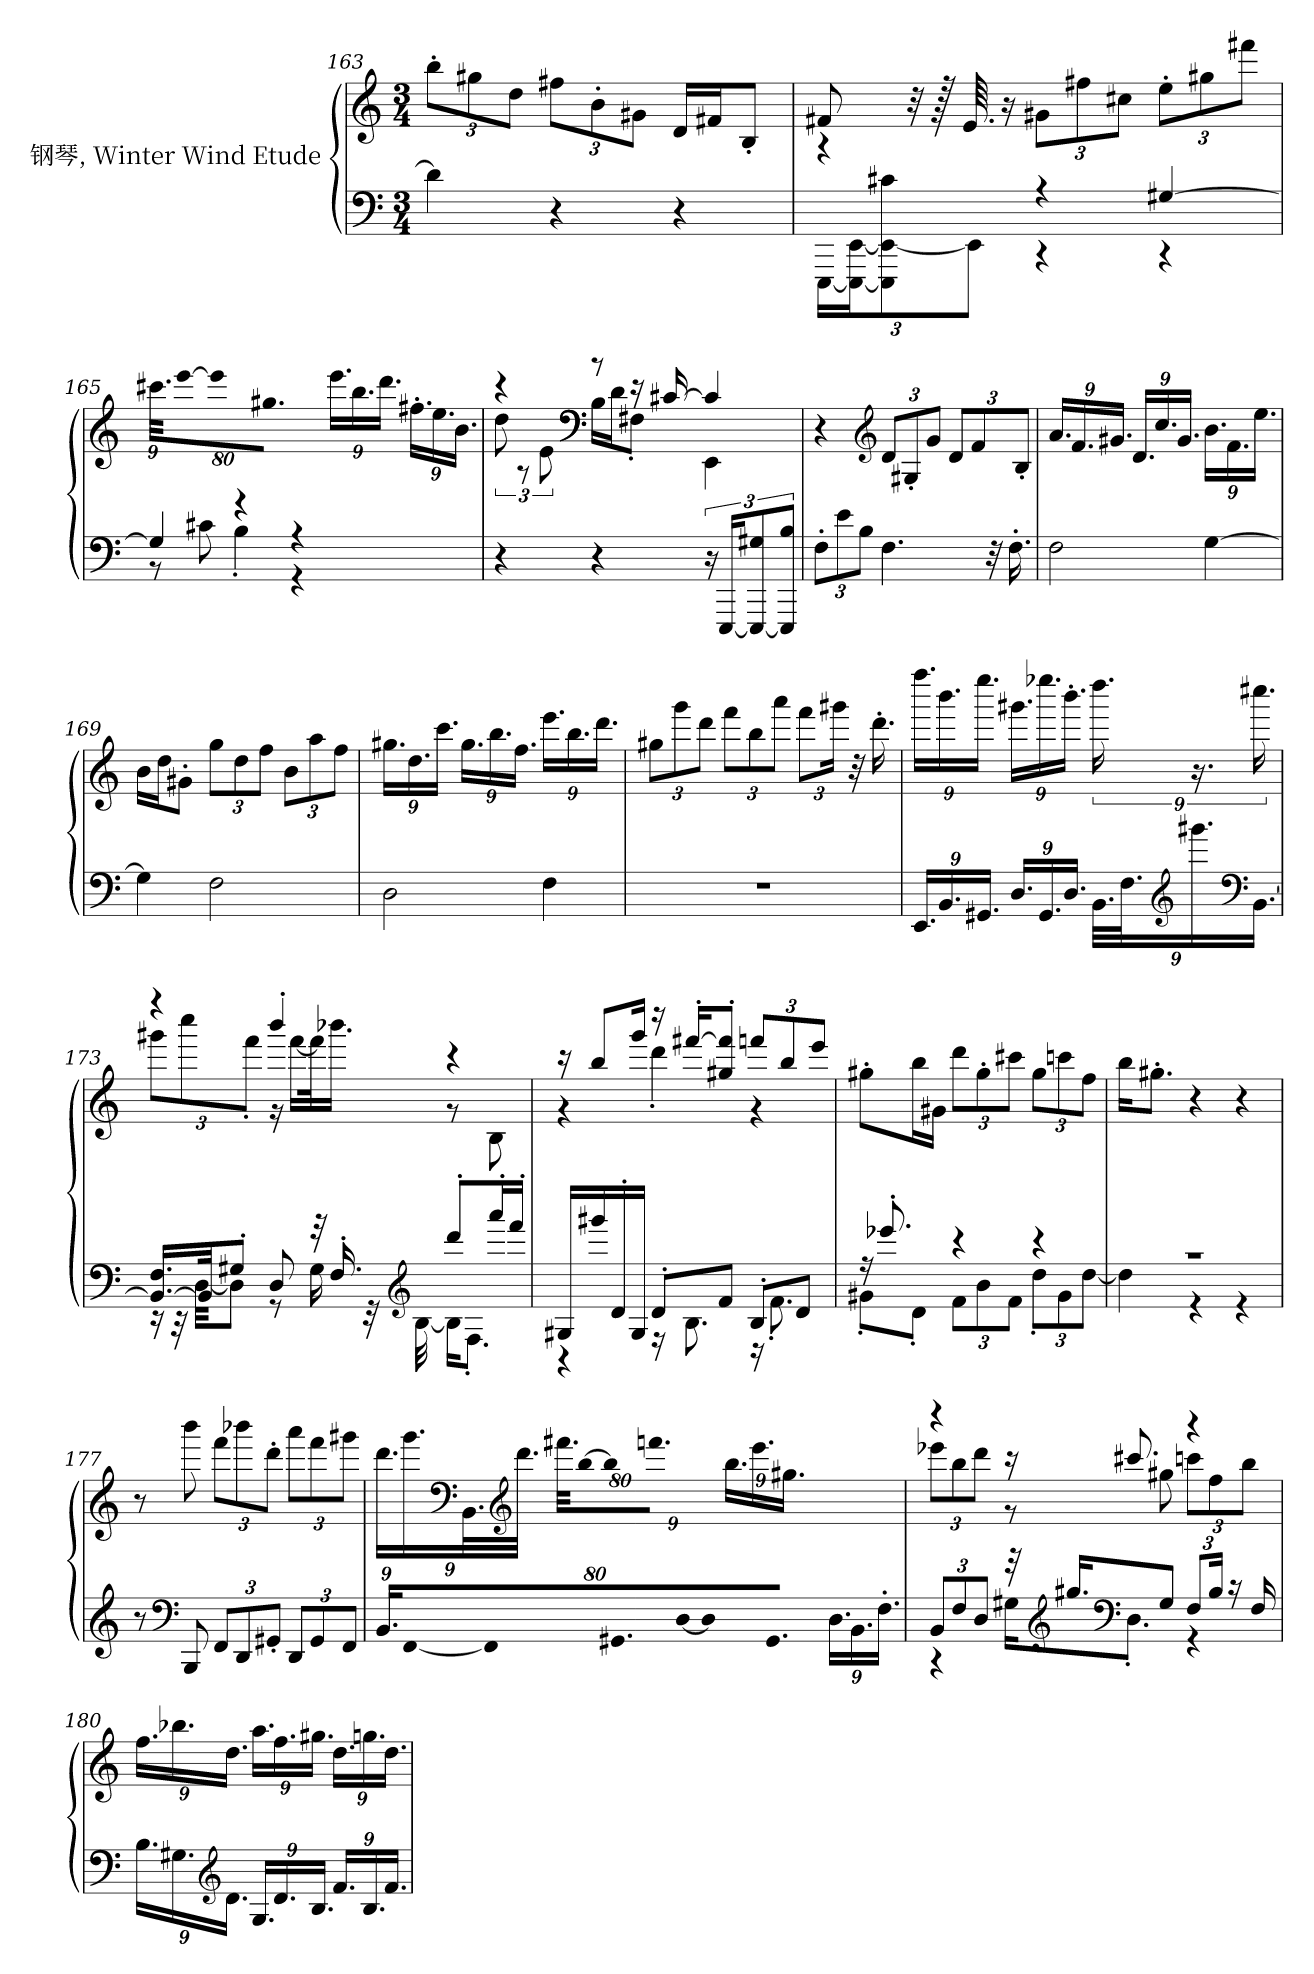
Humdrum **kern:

**kern	**kern
*part1	*part1
*staff2	*staff1
*I"钢琴, Winter Wind Etude	*
!!LO:LB:g=z
*clefF4	*clefG2
*k[]	*k[]
*M3/4	*M3/4
*	*Xbrackettup
=163	=163
4d\]	12bb'\L
.	12gg#X\
.	12dd\J
4r	12ff#X\L
.	12b'\
.	12g#X\J
4r	16d/LL
.	16f#X/J
.	8B'/J
=164	=164
*^	*
*	*Xbrackettup	*
4r	[24EEE\LL	8f#X/
.	24EEE\_ [24EE\J	.
.	12EEE\] 12EE\_ 12c#X\	.
.	.	32r
.	.	128r
.	.	64.e/
.	12EE\J]	.
.	.	16r
4r	4r	12g#X\L
.	.	12ff#X\
.	.	12cc#X\J
[4G#X/	4r	12ee'\L
.	.	12gg#X\
.	.	12fff#X\J
!!LO:LB:g=z
=165	=165	=165
4G#/]	8r	36.ccc#X\KKL
!	!	!LO:N:vis=8
.	.	[640%71eee\
.	8c#X\	.
!	!	!LO:N:vis=64
.	.	640%9eee\KKL]
.	.	18.gg#X\JJ
4r	4B'\	18.eee\LL
.	.	18.bb\
.	.	18.ddd\JJ
4r	4r	18.ff#X'\LL
.	.	18.ee\
.	.	18.b\JJ
*v	*v	*
=166	=166
*	*^
*	*	*brackettup
4r	4r	12dd\
.	.	12r
.	.	12e\
*	*clefF4	*
4r	8r	16B\LL
.	.	16d\J
.	16r	8F#X'\J
.	[16c#X/	.
*brackettup	*	*
24r	4c#/]	4EE\
[24EEE/KL	.	.
12EEE/_ 12G#X/	.	.
12EEE/] 12B/J	.	.
*	*v	*v
!!LO:LB:g=z
=167	=167
*Xbrackettup	*
12F'\L	4r
12e\	.
12B\J	.
*	*clefG2
*	*Xbrackettup
4.F\	12d/L
.	12G#X'/
.	12g/J
.	12d/L
.	12f/
32r	.
16.F'\	.
.	12B'/J
=168	=168
2F\	18.a/LL
.	18.f/
.	18.g#X/JJ
.	18.d/LL
.	18.cc/
.	18.g#/JJ
[4G\	18.b\LL
.	18.f\
.	18.ee\JJ
=169	=169
4G\]	16b\LL
.	16dd\J
.	8g#X'\J
2F\	12gg\L
.	12dd\
.	12ff\J
.	12b\L
.	12aa\
.	12ff\J
!!LO:LB:g=z
=170	=170
2D\	18.gg#X\LL
.	18.dd\
.	18.ccc\JJ
.	18.gg#\LL
.	18.bb\
.	18.ff\JJ
4F\	18.eee\LL
.	18.bb\
.	18.ddd\JJ
=171	=171
2.r	12gg#X\L
.	12ggg\
.	12ddd\J
.	12fff\L
.	12bb\
.	12aaa\J
.	12fff\L
.	24ggg#X\Jk
.	32r
.	16.ddd'\
!!LO:PB:g=z
=172	=172
*	*brackettup
18.EE/LL	18.ffff\LL
18.BB/	18.bbb\
18.GG#X/JJ	18.eeee\JJ
18.D/LL	18.ggg#X\LL
18.GG#/	18.eeee-X\
18.D/JJ	18.bbb'\JJ
36.BB\LLL	18.dddd\
36.F\J	.
*clefG2	*
18.ggg#X\	18.r
*clefF4	*
[18.BB\JJ	18.cccc#X\
=173	=173
*^	*^
*	*	*	*Xbrackettup
16.BB/_ 16.F/LL	16r	4r	12ggg#X\L
.	32r	.	.
.	.	.	12cccc\
32BB/JK]	[32D\KKL	.	.
8G#X'/J	8D\J]	.	.
.	.	.	12fff'\J
8D/	8r	4bbb'/	16r
.	.	.	[16fff\LL
32r	16G#\	.	32fff\K]
16.F'/	.	.	16.bbb-X\JJ
.	32r	.	.
*clefG2	*	*	*
.	[32B\	.	.
8ddd'/L	16B\KL]	4r	8r
.	8.F'\J	.	.
16aaa'/L	.	.	8B\
16fff'/JJ	.	.	.
!!LO:LB:g=z	!!
=174	=174	=174	=174
16G#X/LL	4r	16r	4r
16ggg#X/	.	8bb/L	.
16d'/	.	.	.
16G#/JJ	.	16ggg/Jk	.
8d'/L	16r	16r	4ddd'\
.	8.B\	[16fff#X'/KL	.
8f/J	.	8gg#X/' 8fff#/]'J	.
8B'/L	16r	12fffn/L	4r
.	8.f'\	.	.
.	.	12bb/	.
8d/J	.	.	.
.	.	12eee/J	.
*	*	*v	*v
=175	=175	=175
16r	8g#X'\L	8gg#X'\L
8.eee-X'/	.	.
.	8d'\J	16bb\L
.	.	16g#X\JJ
4r	12f\L	12ddd\L
.	12b\	12gg#'\
.	12f\J	12ccc#X\J
4r	12dd'\L	12gg#\L
.	12g#\	12cccn\
.	[12dd\J	12ff\J
=176	=176	=176
2.r	4dd\]	16bb\KL
.	.	8.gg#X'\J
.	4r	4r
.	4r	4r
*v	*v	*
!!LO:LB:g=z
=177	=177
8r	8r
*clefF4	*
8BBB/	8bbb\
12FF/L	12fff\L
12DD/	12bbb-X\
12GG#X'/J	12ddd'\J
12DD/L	12aaa\L
12GG#/	12fff\
12FF/J	12ggg#X\J
=178	=178
18.BB/KL	18.ddd\LL
!LO:N:vis=8	!
[640%71FF/	18.ggg\
*	*clefF4
.	36.BB\L
!LO:N:vis=64	!
640%9FF/KKL]	.
*	*clefG2
18.GG#X/J	36.ddd\JJJ
.	36.fff#X\KKL
!LO:N:vis=8	!LO:N:vis=8
[640%71D/	[640%71bb\
!LO:N:vis=64	!LO:N:vis=64
640%9D/KKL]	640%9bb\KKL]
18.GG#/JJ	18.fffn\JJ
18.D\LL	18.bb\LL
18.BB\	18.eee\
18.F'\JJ	18.gg#X\JJ
!!LO:LB:g=z
=179	=179
*^	*^
12BB/L	4r	4r	12eee-X\L
12F/	.	.	12bb\
12D/J	.	.	12ddd\J
32r	16G#X\KL	16r	8r
*clefG2	*	*	*
16.gg#X/KL	.	.	.
*clefF4	*	*	*
.	8.D'\J	8.ccc#X/	.
8G#/J	.	.	8gg#X\
12F/L	4r	4r	12cccn\L
24B/Jk	.	.	12ff\
16r	.	.	.
.	.	.	12bb\J
16F/	.	.	.
*v	*v	*	*
*	*v	*v
=180	=180
18.B\LL	18.ff\LL
18.G#X\	18.bb-X\
*clefG2	*
18.d\JJ	18.dd\JJ
18.G#/LL	18.aa\LL
18.d/	18.ff\
18.B/JJ	18.gg#X\JJ
18.f/LL	18.dd\LL
18.B/	18.ggn\
18.f/JJ	18.dd\JJ
=	=
*-	*-
